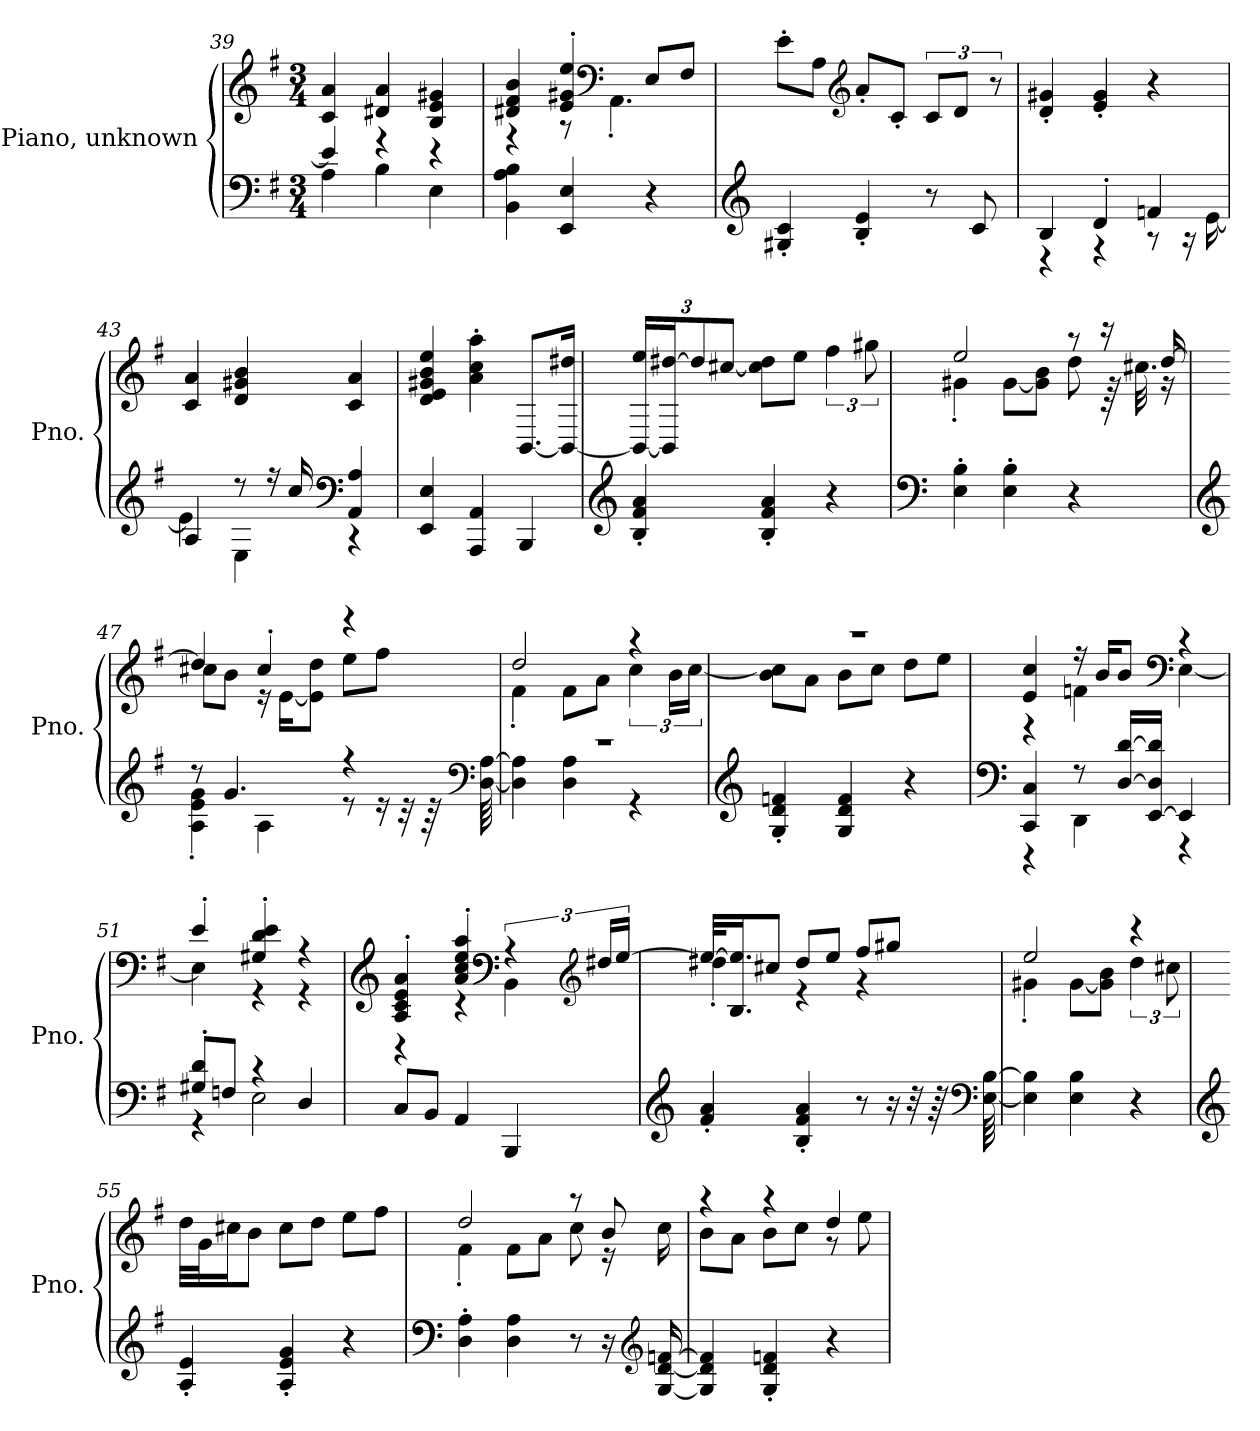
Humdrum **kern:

**kern	**kern
*part1	*part1
*staff2	*staff1
*I"Piano, unknown	*
*I'Pno.	*
*clefF4	*clefG2
*k[f#]	*k[f#]
*M3/4	*M3/4
=39	=39
*^	*
4e/]	4A\	4c/ 4a/
4r	4B\	4d#X/ 4a/
4r	4E\	4B/ 4e/ 4g#X/
*v	*v	*
!!LO:LB:g=z
=40	=40
*	*^
4BB\ 4A\ 4B\	4d#X/ 4f#/ 4b/	4r
4EE/ 4E/	4e/' 4g#X/' 4ee/'	8r
*	*clefF4	*
.	.	4.AA'\
4r	8E/L	.
.	8F#/J	.
*	*v	*v
=41	=41
*clefG2	*
4G#X/' 4c/'	8e'\L
.	8A\J
*	*clefG2
4B/' 4e/'	8a'/L
.	8c'/J
8r	12c/L
.	12d/J
8c/	.
.	12r
=42	=42
*^	*
4B/	4r	4d/' 4g#X/'
4d'/	4r	4e/' 4g#/'
4fn/	8r	4r
.	16r	.
.	[16e\	.
=43	=43	=43
4A/	4e\]	4c/ 4a/
8r	4E\	4d/ 4g#X/ 4b/
16r	.	.
16cc/	.	.
*clefF4	*	*
4AA/ 4A/	4r	4c/ 4a/
*v	*v	*
=44	=44
4EE/ 4E/	4d/ 4e/ 4g#X/ 4b/ 4ee/
4AAA/ 4AA/	4a\' 4cc\' 4aa\'
4BBB/	[8.BB/L
.	16BB/_ 16dd#X/Jk
!!LO:LB:g=z
=45	=45
*clefG2	*
*	*Xbrackettup
4B/' 4f#/' 4a/'	24BB/_ 24ee/LL
.	24BB/] [24dd#X/J
.	12dd#/]
.	[12cc#X/J
4B/' 4f#/' 4a/'	8cc#\] 8dd#\L
.	8ee\J
*	*brackettup
4r	6ff#\
.	12gg#X\
=46	=46
*clefF4	*
*	*^
4E\' 4B\'	2ee/	4g#X'\
4E\' 4B\'	.	[8g#\L
.	.	8g#\] 8b\J
4r	8r	8dd\
.	16r	64r
.	.	32.cc#X\
.	[16dd/	16r
=47	=47	=47
*clefG2	*	*
*^	*	*
8r	4A\' 4e\' 4g\'	4dd/]	8cc#X\L
4.g/	.	.	8b\J
.	4A\	4cc#'/	16r
.	.	.	[16e\KL
.	.	.	8e\] 8dd\J
4r	8r	4r	8ee\L
.	16r	.	8ff#\J
.	32r	.	.
.	64r	.	.
*clefF4	*	*	*
.	[64D\ [64A\	.	.
!!LO:PB:g=z	!!
=48	=48	=48	=48
2.r	4D\] 4A\]	2dd/	4f#'\
.	4D\ 4A\	.	8f#\L
.	.	.	8a\J
.	4r	4r	6cc\
.	.	.	24b\LL
.	.	.	[24cc\JJ
*v	*v	*	*
=49	=49	=49
*clefG2	*	*
4G/' 4d/' 4fn/'	2.r	8b\ 8cc\]L
.	.	8a\J
4G/ 4d/ 4f/	.	8b\L
.	.	8cc\J
4r	.	8dd\L
.	.	8ee\J
=50	=50	=50
*clefF4	*	*
*^	*	*
4CC/ 4C/	4r	4e/ 4cc/	4r
8r	4DD\	16r	4fn\
.	.	16b/KL	.
[16D/ [16d/LL	.	8b/J	.
[16EE/ 16D/] 16d/]JJ	.	.	.
*	*	*clefF4	*
4EE/]	4r	4r	[4E\
=51	=51	=51	=51
8G#X/' 8d/'L	4r	4e'/	4E\]
8Fn/J	.	.	.
4r	2E\	4G#X/' 4d/' 4e/'	4r
4D/	.	4r	4r
*v	*v	*	*
!!LO:LB:g=z	!!
=52	=52	=52
*	*clefG2	*
8C/L	4A/' 4c/' 4e/' 4a/'	4r
8BB/J	.	.
4AA/	4a/' 4cc/' 4ee/' 4aa/'	4r
*	*clefF4	*
4BBB/	6r	4BB\
*	*clefG2	*
.	24dd#X/LL	.
.	[24ee/JJ	.
=53	=53	=53
*clefG2	*	*
4f#/' 4a/'	32ee/KLL_	4dd#X'\
.	16.B/ 16.ee/]J	.
.	8cc#X/J	.
4B/' 4f#/' 4a/'	8dd#/L	4r
.	8ee/J	.
8r	8ff#/L	4r
16r	8gg#X/J	.
32r	.	.
64r	.	.
*clefF4	*	*
[64E\ [64B\	.	.
=54	=54	=54
4E\] 4B\]	2ee/	4g#X'\
4E\ 4B\	.	[8g#\L
.	.	8g#\] 8b\J
4r	4r	6dd\
.	.	12cc#X\
*	*v	*v
!!LO:LB:g=z
=55	=55
*clefG2	*
4A/' 4e/'	32dd\LLL
.	32g\J
.	16cc#X\J
.	8b\J
4A/' 4e/' 4g/'	8cc#\L
.	8dd\J
4r	8ee\L
.	8ff#\J
=56	=56
*clefF4	*
*	*^
4D\' 4A\'	2dd/	4f#'\
4D\ 4A\	.	8f#\L
.	.	8a\J
8r	8r	8cc\
16r	8b/	16r
*clefG2	*	*
[16G/ [16d/ [16fn/	.	16cc\
=57	=57	=57
4G/] 4d/] 4f/]	4r	8b\L
.	.	8a\J
4G/' 4d/' 4fn/'	4r	8b\L
.	.	8cc\J
4r	4dd/	8r
.	.	8ee\
*	*v	*v
=	=
*-	*-
